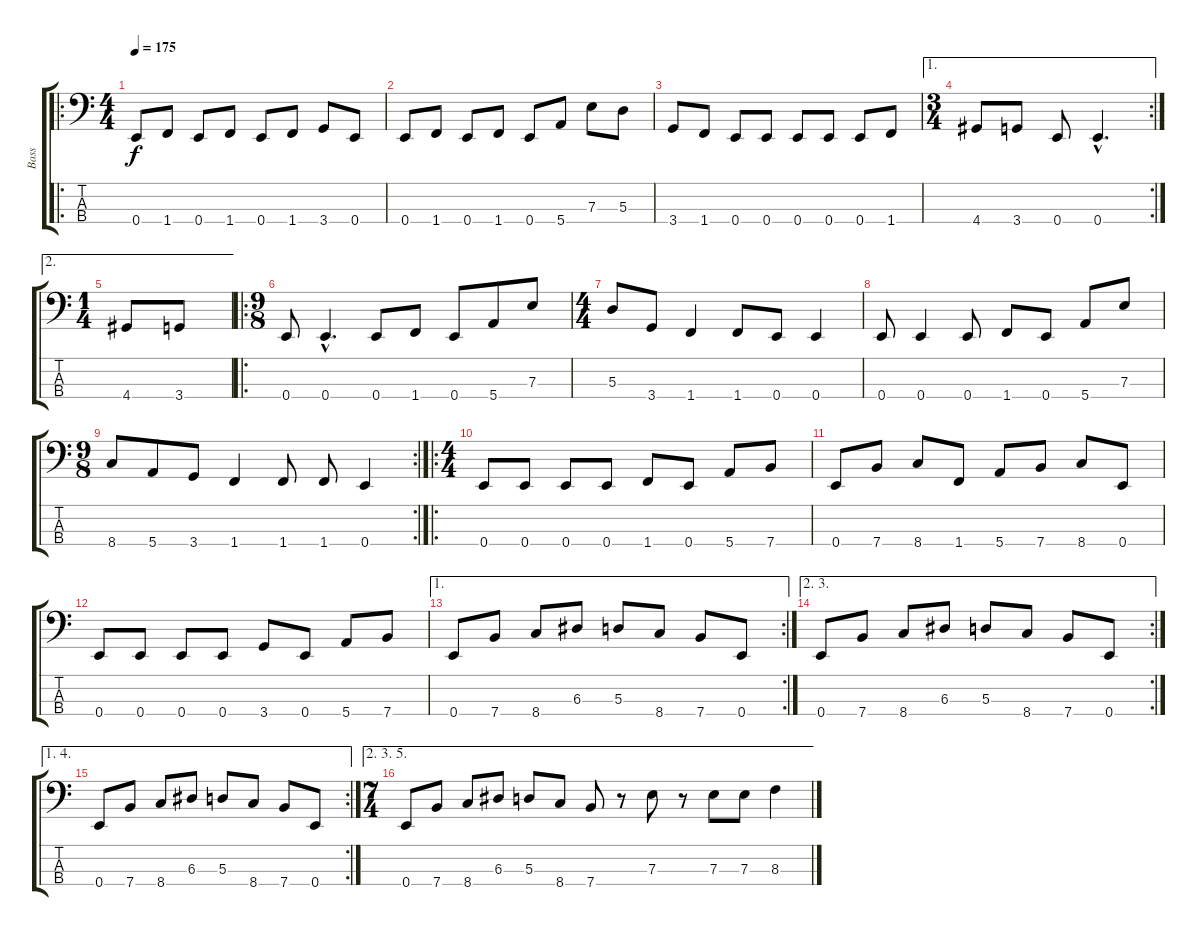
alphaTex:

\track ("Bass" "Bass") {instrument electricbasspick}
\staff {score tabs}
\tuning (G2 D2 A1 E1) {hide}
\ro
\ts (4 4)
\tempo 175
\clef f4
\ks c
0.4.8{dy f} 1.4.8 0.4.8 1.4.8 0.4.8 1.4.8 3.4.8 0.4.8 |
0.4.8 1.4.8 0.4.8 1.4.8 0.4.8 5.4.8 7.3.8 5.3.8 |
3.4.8 1.4.8 0.4.8 0.4.8 0.4.8 0.4.8 0.4.8 1.4.8 |
\ae 1
\rc 2
\ts (3 4)
4.4.8 3.4.8 0.4.8 0.4{hac}.4{d} |
\ae 2
\ts (1 4)
4.4.8 3.4.8 |
\ro
\ts (9 8)
0.4.8 0.4{hac}.4{d} 0.4.8 1.4.8 0.4.8 5.4.8 7.3.8 |
\ts (4 4)
5.3.8 3.4.8 1.4.4 1.4.8 0.4.8 0.4.4 |
0.4.8 0.4.4 0.4.8 1.4.8 0.4.8 5.4.8 7.3.8 |
\rc 2
\ts (9 8)
8.4.8 5.4.8 3.4.8 1.4.4 1.4.8 1.4.8 0.4.4 |
\ro
\ts (4 4)
0.4.8 0.4.8 0.4.8 0.4.8 1.4.8 0.4.8 5.4.8 7.4.8 |
0.4.8 7.4.8 8.4.8 1.4.8 5.4.8 7.4.8 8.4.8 0.4.8 |
0.4.8 0.4.8 0.4.8 0.4.8 3.4.8 0.4.8 5.4.8 7.4.8 |
\ae 1
\rc 2
0.4.8 7.4.8 8.4.8 6.3.8 5.3.8 8.4.8 7.4.8 0.4.8 |
\ae (2 3)
\rc 2
0.4.8 7.4.8 8.4.8 6.3.8 5.3.8 8.4.8 7.4.8 0.4.8 |
\ae (1 4)
\rc 2
0.4.8 7.4.8 8.4.8 6.3.8 5.3.8 8.4.8 7.4.8 0.4.8 |
\ae (2 3 5)
\ts (7 4)
0.4.8 7.4.8 8.4.8 6.3.8 5.3.8 8.4.8 7.4.8 r.8 7.3.8 r.8 7.3.8 7.3.8 8.3.4
